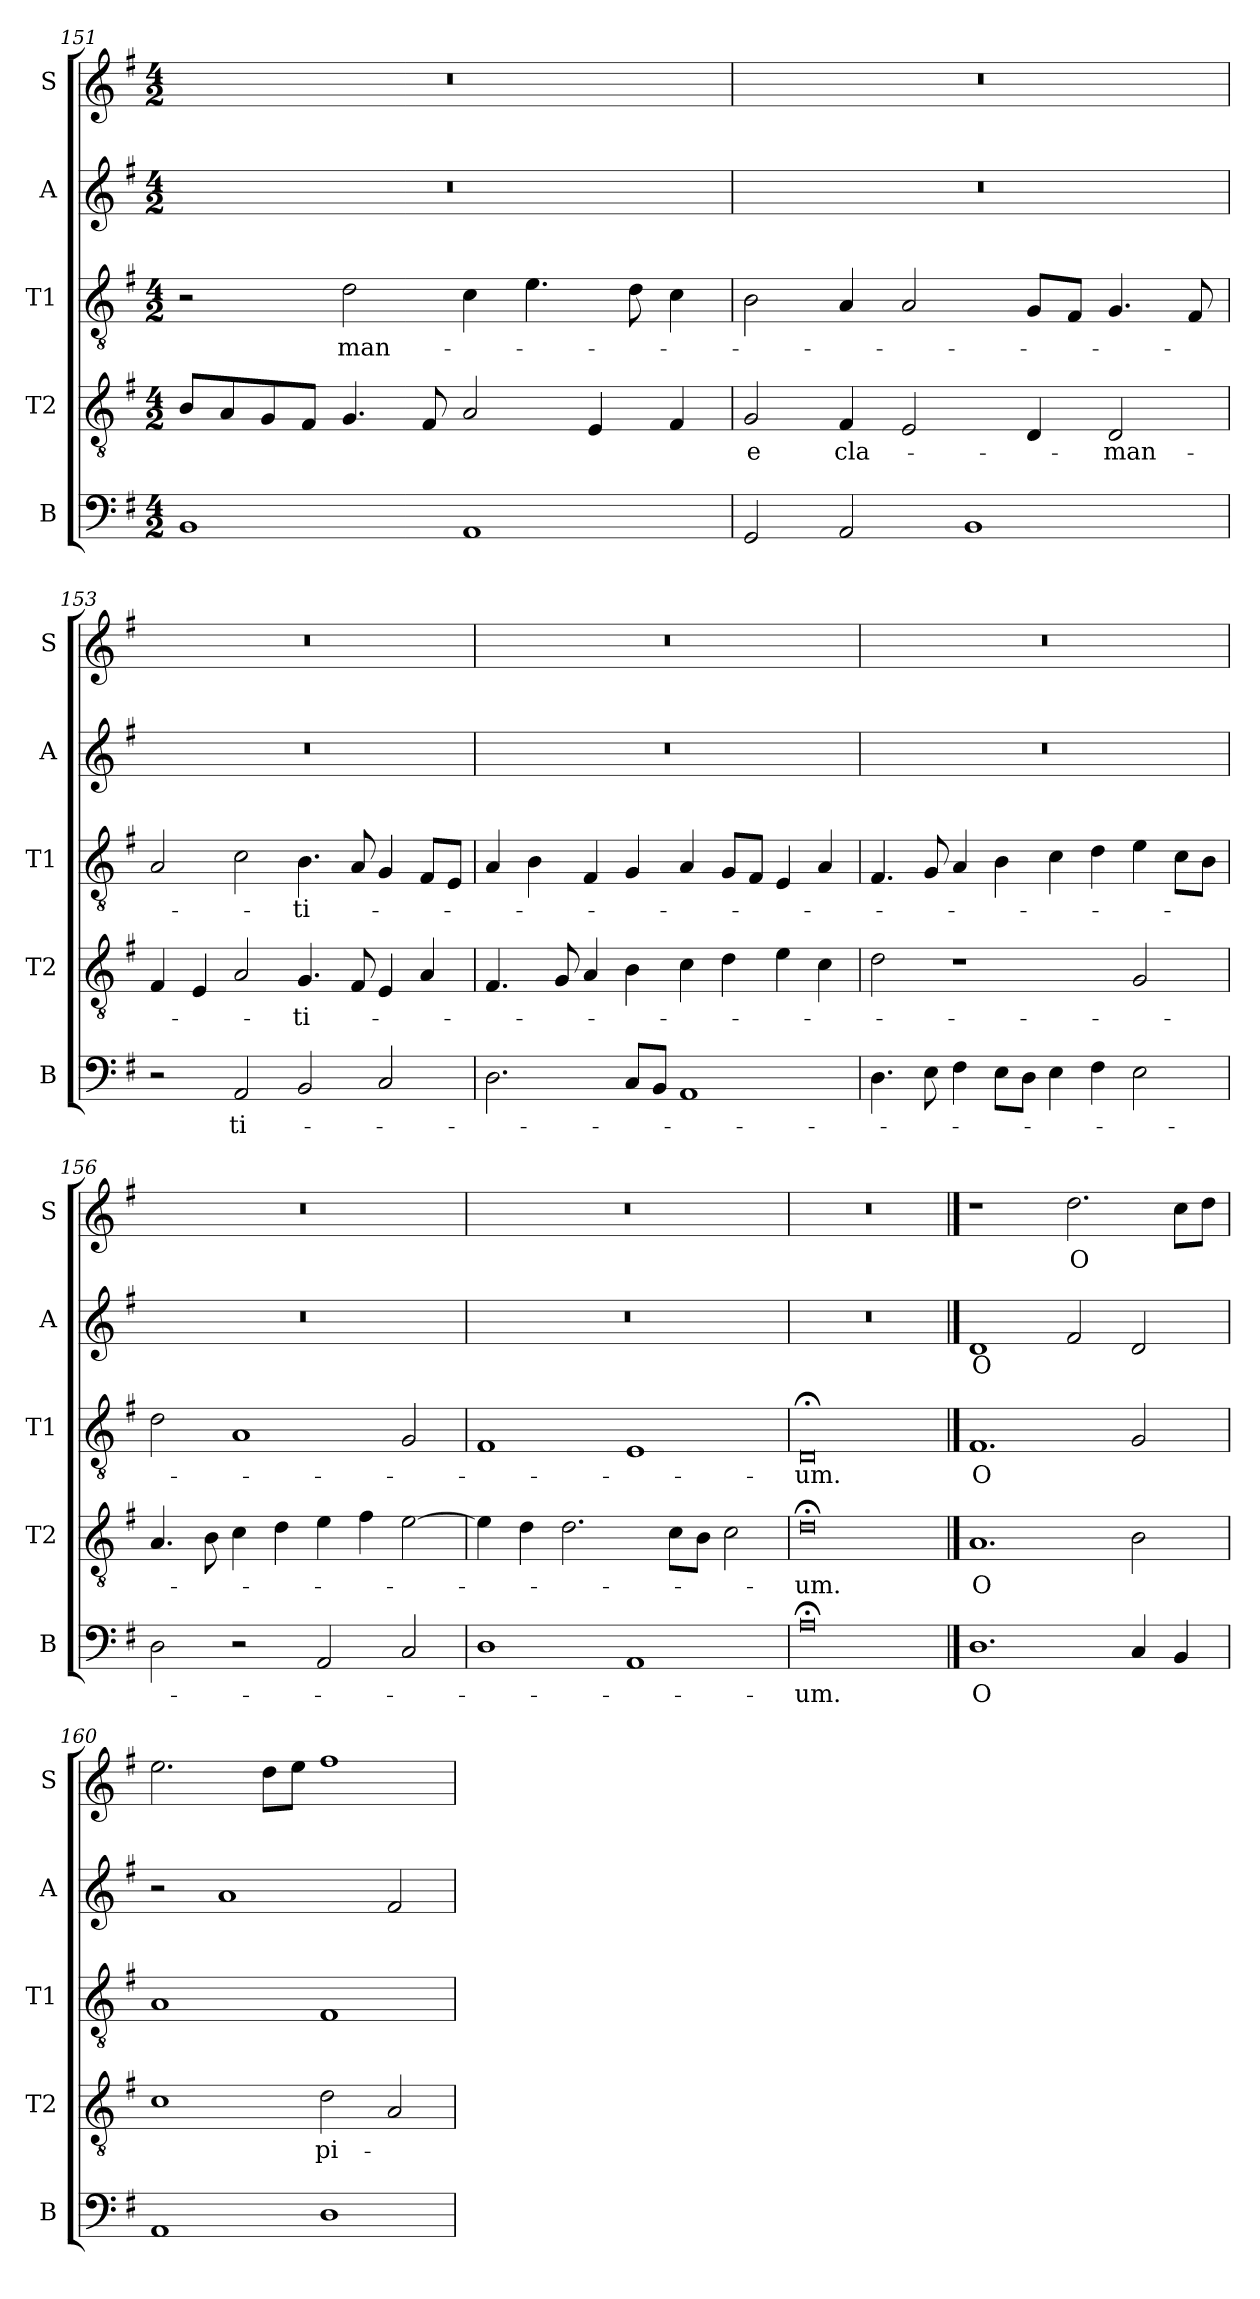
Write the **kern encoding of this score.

**kern	**text	**kern	**text	**kern	**text	**kern	**text	**kern	**text
*part5	*part5	*part4	*part4	*part3	*part3	*part2	*part2	*part1	*part1
*staff5	*staff5	*staff4	*staff4	*staff3	*staff3	*staff2	*staff2	*staff1	*staff1
*I"B	*	*I"T2	*	*I"T1	*	*I"A	*	*I"S	*
*I'B	*	*I'T2	*	*I'T1	*	*I'A	*	*I'S	*
*clefF4	*	*clefGv2	*	*clefGv2	*	*clefG2	*	*clefG2	*
*k[f#]	*	*k[f#]	*	*k[f#]	*	*k[f#]	*	*k[f#]	*
*M4/2	*	*M4/2	*	*M4/2	*	*M4/2	*	*M4/2	*
=151	=151	=151	=151	=151	=151	=151	=151	=151	=151
1BB	.	8B/L	.	2r	.	0r	.	0r	.
.	.	8A/	.	.	.	.	.	.	.
.	.	8G/	.	.	.	.	.	.	.
.	.	8F#/J	.	.	.	.	.	.	.
!	!	!	!	!	!LO:LY:b	!	!	!	!
.	.	4.G/	.	2d\	man-	.	.	.	.
.	.	8F#/	.	.	.	.	.	.	.
1AA	.	2A/	.	4c\	.	.	.	.	.
.	.	.	.	4.e\	.	.	.	.	.
.	.	4E/	.	.	.	.	.	.	.
.	.	.	.	8d\	.	.	.	.	.
.	.	4F#/	.	4c\	.	.	.	.	.
=152	=152	=152	=152	=152	=152	=152	=152	=152	=152
!	!	!	!LO:LY:b	!	!	!	!	!	!
2GG/	.	2G/	-e	2B\	.	0r	.	0r	.
!	!	!	!LO:LY:b	!	!	!	!	!	!
2AA/	.	4F#/	cla-	4A/	.	.	.	.	.
.	.	2E/	.	2A/	.	.	.	.	.
1BB	.	.	.	.	.	.	.	.	.
.	.	4D/	.	8G/L	.	.	.	.	.
.	.	.	.	8F#/J	.	.	.	.	.
!	!	!	!LO:LY:b	!	!	!	!	!	!
.	.	2D/	-man-	4.G/	.	.	.	.	.
.	.	.	.	8F#/	.	.	.	.	.
!!LO:LB:g=z
=153	=153	=153	=153	=153	=153	=153	=153	=153	=153
2r	.	4F#/	.	2A/	.	0r	.	0r	.
.	.	4E/	.	.	.	.	.	.	.
!	!LO:LY:b	!	!	!	!	!	!	!	!
2AA/	-ti-	2A/	.	2c\	.	.	.	.	.
!	!	!	!LO:LY:b	!	!LO:LY:b	!	!	!	!
2BB/	.	4.G/	-ti-	4.B\	-ti-	.	.	.	.
.	.	8F#/	.	8A/	.	.	.	.	.
2C/	.	4E/	.	4G/	.	.	.	.	.
.	.	4A/	.	8F#/L	.	.	.	.	.
.	.	.	.	8E/J	.	.	.	.	.
=154	=154	=154	=154	=154	=154	=154	=154	=154	=154
2.D\	.	4.F#/	.	4A/	.	0r	.	0r	.
.	.	.	.	4B\	.	.	.	.	.
.	.	8G/	.	.	.	.	.	.	.
.	.	4A/	.	4F#/	.	.	.	.	.
8C/L	.	4B\	.	4G/	.	.	.	.	.
8BB/J	.	.	.	.	.	.	.	.	.
1AA	.	4c\	.	4A/	.	.	.	.	.
.	.	4d\	.	8G/L	.	.	.	.	.
.	.	.	.	8F#/J	.	.	.	.	.
.	.	4e\	.	4E/	.	.	.	.	.
.	.	4c\	.	4A/	.	.	.	.	.
=155	=155	=155	=155	=155	=155	=155	=155	=155	=155
4.D\	.	2d\	.	4.F#/	.	0r	.	0r	.
8E\	.	.	.	8G/	.	.	.	.	.
4F#\	.	1r	.	4A/	.	.	.	.	.
8E\L	.	.	.	4B\	.	.	.	.	.
8D\J	.	.	.	.	.	.	.	.	.
4E\	.	.	.	4c\	.	.	.	.	.
4F#\	.	.	.	4d\	.	.	.	.	.
2E\	.	2G/	.	4e\	.	.	.	.	.
.	.	.	.	8c\L	.	.	.	.	.
.	.	.	.	8B\J	.	.	.	.	.
!!LO:PB:g=z
=156	=156	=156	=156	=156	=156	=156	=156	=156	=156
2D\	.	4.A/	.	2d\	.	0r	.	0r	.
.	.	8B\	.	.	.	.	.	.	.
2r	.	4c\	.	1A	.	.	.	.	.
.	.	4d\	.	.	.	.	.	.	.
2AA/	.	4e\	.	.	.	.	.	.	.
.	.	4f#\	.	.	.	.	.	.	.
2C/	.	[2e\	.	2G/	.	.	.	.	.
=157	=157	=157	=157	=157	=157	=157	=157	=157	=157
1D	.	4e\]	.	1F#	.	0r	.	0r	.
.	.	4d\	.	.	.	.	.	.	.
.	.	2.d\	.	.	.	.	.	.	.
1AA	.	.	.	1E	.	.	.	.	.
.	.	8c\L	.	.	.	.	.	.	.
.	.	8B\J	.	.	.	.	.	.	.
.	.	2c\	.	.	.	.	.	.	.
=158	=158	=158	=158	=158	=158	=158	=158	=158	=158
!	!LO:LY:b	!	!LO:LY:b	!	!LO:LY:b	!	!	!	!
0A;<	-um.	0d;<	-um.	0D;<	-um.	0r	.	0r	.
==159	==159	==159	==159	==159	==159	==159	==159	==159	==159
!	!LO:LY:b	!	!LO:LY:b	!	!LO:LY:b	!	!LO:LY:b	!	!
1.D	O	1.A	O	1.F#	O	1d	O	1r	.
!	!	!	!	!	!	!	!	!	!LO:LY:b
.	.	.	.	.	.	2f#/	.	2.dd\	O
4C/	.	2B\	.	2G/	.	2d/	.	.	.
4BB/	.	.	.	.	.	.	.	8cc\L	.
.	.	.	.	.	.	.	.	8dd\J	.
=160	=160	=160	=160	=160	=160	=160	=160	=160	=160
1AA	.	1c	.	1A	.	2r	.	2.ee\	.
.	.	.	.	.	.	1a	.	.	.
.	.	.	.	.	.	.	.	8dd\L	.
.	.	.	.	.	.	.	.	8ee\J	.
!	!	!	!LO:LY:b	!	!	!	!	!	!
1D	.	2d\	pi-	1F#	.	.	.	1ff#	.
.	.	2A/	.	.	.	2f#/	.	.	.
=	=	=	=	=	=	=	=	=	=
*-	*-	*-	*-	*-	*-	*-	*-	*-	*-
